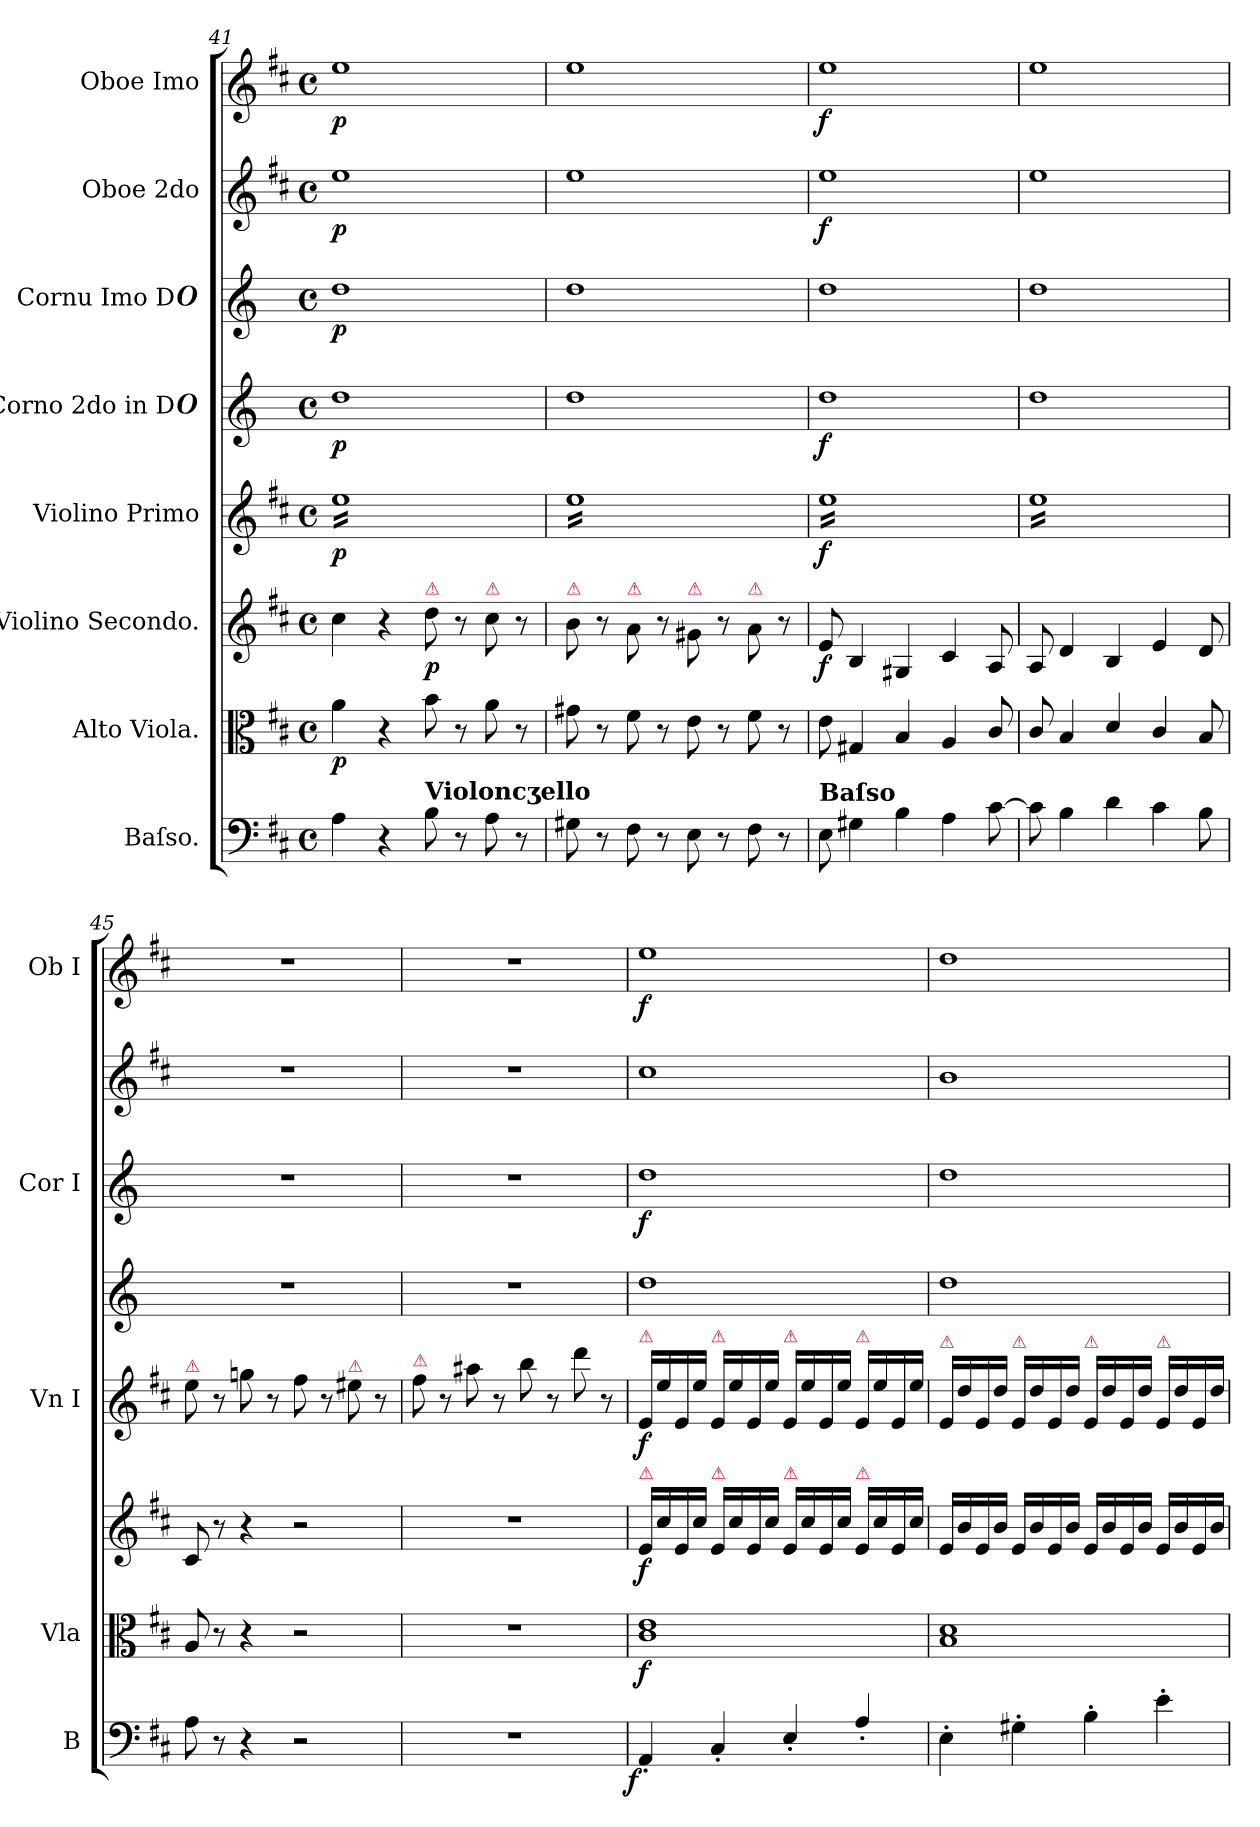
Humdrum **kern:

**kern	**dynam	**kern	**dynam	**kern	**dynam	**kern	**dynam	**kern	**dynam	**kern	**dynam	**kern	**dynam	**kern	**dynam
*part8	*part8	*part7	*part7	*part6	*part6	*part5	*part5	*part4	*part4	*part3	*part3	*part2	*part2	*part1	*part1
*staff8	*staff8	*staff7	*staff7	*staff6	*staff6	*staff5	*staff5	*staff4	*staff4	*staff3	*staff3	*staff2	*staff2	*staff1	*staff1
*I"Baſso.	*	*I"Alto Viola.	*	*I"Violino Secondo.	*	*I"Violino Primo	*	*I"Corno 2do in D#	*	*I"Cornu Imo D#	*	*I"Oboe 2do	*	*I"Oboe Imo	*
*I'B	*	*I'Vla	*	*	*	*I'Vn I	*	*	*	*I'Cor I	*	*	*	*I'Ob I	*
*clefF4	*	*clefC3	*	*clefG2	*	*clefG2	*	*clefG2	*	*clefG2	*	*clefG2	*	*clefG2	*
*	*	*	*	*	*	*	*	*ITrd-1c-2	*	*ITrd-1c-2	*	*	*	*	*
*k[f#c#]	*	*k[f#c#]	*	*k[f#c#]	*	*k[f#c#]	*	*k[f#c#]	*	*k[f#c#]	*	*k[f#c#]	*	*k[f#c#]	*
*D:	*	*D:	*	*D:	*	*D:	*	*	*	*	*	*D:	*	*D:	*
*M4/4	*	*M4/4	*	*M4/4	*	*M4/4	*	*M4/4	*	*M4/4	*	*M4/4	*	*M4/4	*
*met(c)	*	*met(c)	*	*met(c)	*	*met(c)	*	*met(c)	*	*met(c)	*	*met(c)	*	*met(c)	*
=41	=41	=41	=41	=41	=41	=41	=41	=41	=41	=41	=41	=41	=41	=41	=41
*	*	*	*	*	*	*tremolo	*	*	*	*	*	*	*	*	*
4A\	.	4a\	p	4cc#\	.	16ee\LL	p	1ee	p	1ee	p	1ee	p	1ee	p
.	.	.	.	.	.	16ee\	.	.	.	.	.	.	.	.	.
.	.	.	.	.	.	16ee\	.	.	.	.	.	.	.	.	.
.	.	.	.	.	.	16ee\	.	.	.	.	.	.	.	.	.
4r	.	4r	.	4r	.	16ee\	.	.	.	.	.	.	.	.	.
.	.	.	.	.	.	16ee\	.	.	.	.	.	.	.	.	.
.	.	.	.	.	.	16ee\	.	.	.	.	.	.	.	.	.
.	.	.	.	.	.	16ee\	.	.	.	.	.	.	.	.	.
!	!	!	!	!LO:TX:a:color=crimson:t=⚠	!	!	!	!	!	!	!	!	!	!	!
!LO:TX:a:B:t=Violoncʒello	!	!	!	!	!	!	!	!	!	!	!	!	!	!	!
8B\	.	8b\	.	8dd\	p	16ee\	.	.	.	.	.	.	.	.	.
.	.	.	.	.	.	16ee\	.	.	.	.	.	.	.	.	.
8r	.	8r	.	8r	.	16ee\	.	.	.	.	.	.	.	.	.
.	.	.	.	.	.	16ee\	.	.	.	.	.	.	.	.	.
!	!	!	!	!LO:TX:a:color=crimson:t=⚠	!	!	!	!	!	!	!	!	!	!	!
8A\	.	8a\	.	8cc#\	.	16ee\	.	.	.	.	.	.	.	.	.
.	.	.	.	.	.	16ee\	.	.	.	.	.	.	.	.	.
8r	.	8r	.	8r	.	16ee\	.	.	.	.	.	.	.	.	.
.	.	.	.	.	.	16ee\JJ	.	.	.	.	.	.	.	.	.
=42	=42	=42	=42	=42	=42	=42	=42	=42	=42	=42	=42	=42	=42	=42	=42
!	!	!	!	!LO:TX:a:color=crimson:t=⚠	!	!	!	!	!	!	!	!	!	!	!
8G#X\	.	8g#X\	.	8b\	.	16ee\LL	.	1ee	.	1ee	.	1ee	.	1ee	.
.	.	.	.	.	.	16ee\	.	.	.	.	.	.	.	.	.
8r	.	8r	.	8r	.	16ee\	.	.	.	.	.	.	.	.	.
.	.	.	.	.	.	16ee\	.	.	.	.	.	.	.	.	.
!	!	!	!	!LO:TX:a:color=crimson:t=⚠	!	!	!	!	!	!	!	!	!	!	!
8F#\	.	8f#\	.	8a\	.	16ee\	.	.	.	.	.	.	.	.	.
.	.	.	.	.	.	16ee\	.	.	.	.	.	.	.	.	.
8r	.	8r	.	8r	.	16ee\	.	.	.	.	.	.	.	.	.
.	.	.	.	.	.	16ee\	.	.	.	.	.	.	.	.	.
!	!	!	!	!LO:TX:a:color=crimson:t=⚠	!	!	!	!	!	!	!	!	!	!	!
8E\	.	8e\	.	8g#X\	.	16ee\	.	.	.	.	.	.	.	.	.
.	.	.	.	.	.	16ee\	.	.	.	.	.	.	.	.	.
8r	.	8r	.	8r	.	16ee\	.	.	.	.	.	.	.	.	.
.	.	.	.	.	.	16ee\	.	.	.	.	.	.	.	.	.
!	!	!	!	!LO:TX:a:color=crimson:t=⚠	!	!	!	!	!	!	!	!	!	!	!
8F#\	.	8f#\	.	8a\	.	16ee\	.	.	.	.	.	.	.	.	.
.	.	.	.	.	.	16ee\	.	.	.	.	.	.	.	.	.
8r	.	8r	.	8r	.	16ee\	.	.	.	.	.	.	.	.	.
.	.	.	.	.	.	16ee\JJ	.	.	.	.	.	.	.	.	.
=43	=43	=43	=43	=43	=43	=43	=43	=43	=43	=43	=43	=43	=43	=43	=43
!LO:TX:a:B:t=Baſso	!	!	!	!	!	!	!	!	!	!	!	!	!	!	!
8E\	.	8e\	.	8e/	f	16ee\LL	f	1ee	f	1ee	for.	1ee	f	1ee	f
.	.	.	.	.	.	16ee\	.	.	.	.	.	.	.	.	.
4G#X\	.	4G#X/	.	4B/	.	16ee\	.	.	.	.	.	.	.	.	.
.	.	.	.	.	.	16ee\	.	.	.	.	.	.	.	.	.
.	.	.	.	.	.	16ee\	.	.	.	.	.	.	.	.	.
.	.	.	.	.	.	16ee\	.	.	.	.	.	.	.	.	.
4B\	.	4B/	.	4G#X/	.	16ee\	.	.	.	.	.	.	.	.	.
.	.	.	.	.	.	16ee\	.	.	.	.	.	.	.	.	.
.	.	.	.	.	.	16ee\	.	.	.	.	.	.	.	.	.
.	.	.	.	.	.	16ee\	.	.	.	.	.	.	.	.	.
4A\	.	4A/	.	4c#/	.	16ee\	.	.	.	.	.	.	.	.	.
.	.	.	.	.	.	16ee\	.	.	.	.	.	.	.	.	.
.	.	.	.	.	.	16ee\	.	.	.	.	.	.	.	.	.
.	.	.	.	.	.	16ee\	.	.	.	.	.	.	.	.	.
[8c#\	.	8c#/	.	8A/	.	16ee\	.	.	.	.	.	.	.	.	.
.	.	.	.	.	.	16ee\JJ	.	.	.	.	.	.	.	.	.
=44	=44	=44	=44	=44	=44	=44	=44	=44	=44	=44	=44	=44	=44	=44	=44
8c#\]	.	8c#/	.	8A/	.	16ee\LL	.	1ee	.	1ee	.	1ee	.	1ee	.
.	.	.	.	.	.	16ee\	.	.	.	.	.	.	.	.	.
4B\	.	4B/	.	4d/	.	16ee\	.	.	.	.	.	.	.	.	.
.	.	.	.	.	.	16ee\	.	.	.	.	.	.	.	.	.
.	.	.	.	.	.	16ee\	.	.	.	.	.	.	.	.	.
.	.	.	.	.	.	16ee\	.	.	.	.	.	.	.	.	.
4d\	.	4d/	.	4B/	.	16ee\	.	.	.	.	.	.	.	.	.
.	.	.	.	.	.	16ee\	.	.	.	.	.	.	.	.	.
.	.	.	.	.	.	16ee\	.	.	.	.	.	.	.	.	.
.	.	.	.	.	.	16ee\	.	.	.	.	.	.	.	.	.
4c#\	.	4c#/	.	4e/	.	16ee\	.	.	.	.	.	.	.	.	.
.	.	.	.	.	.	16ee\	.	.	.	.	.	.	.	.	.
.	.	.	.	.	.	16ee\	.	.	.	.	.	.	.	.	.
.	.	.	.	.	.	16ee\	.	.	.	.	.	.	.	.	.
8B\	.	8B/	.	8d/	.	16ee\	.	.	.	.	.	.	.	.	.
.	.	.	.	.	.	16ee\JJ	.	.	.	.	.	.	.	.	.
*	*	*	*	*	*	*Xtremolo	*	*	*	*	*	*	*	*	*
=45	=45	=45	=45	=45	=45	=45	=45	=45	=45	=45	=45	=45	=45	=45	=45
!	!	!	!	!	!	!LO:TX:a:color=crimson:t=⚠	!	!	!	!	!	!	!	!	!
8A\	.	8A/	.	8c#/	.	8ee\	.	1r	.	1r	.	1r	.	1r	.
8r	.	8r	.	8r	.	8r	.	.	.	.	.	.	.	.	.
4r	.	4r	.	4r	.	8ggn\	.	.	.	.	.	.	.	.	.
.	.	.	.	.	.	8r	.	.	.	.	.	.	.	.	.
2r	.	2r	.	2r	.	8ff#\	.	.	.	.	.	.	.	.	.
.	.	.	.	.	.	8r	.	.	.	.	.	.	.	.	.
!	!	!	!	!	!	!LO:TX:a:color=crimson:t=⚠	!	!	!	!	!	!	!	!	!
.	.	.	.	.	.	8ee#X\	.	.	.	.	.	.	.	.	.
.	.	.	.	.	.	8r	.	.	.	.	.	.	.	.	.
=46	=46	=46	=46	=46	=46	=46	=46	=46	=46	=46	=46	=46	=46	=46	=46
!	!	!	!	!	!	!LO:TX:a:color=crimson:t=⚠	!	!	!	!	!	!	!	!	!
1r	.	1r	.	1r	.	8ff#\	.	1r	.	1r	.	1r	.	1r	.
.	.	.	.	.	.	8r	.	.	.	.	.	.	.	.	.
.	.	.	.	.	.	8aa#X\	.	.	.	.	.	.	.	.	.
.	.	.	.	.	.	8r	.	.	.	.	.	.	.	.	.
.	.	.	.	.	.	8bb\	.	.	.	.	.	.	.	.	.
.	.	.	.	.	.	8r	.	.	.	.	.	.	.	.	.
.	.	.	.	.	.	8ddd\	.	.	.	.	.	.	.	.	.
.	.	.	.	.	.	8r	.	.	.	.	.	.	.	.	.
=47	=47	=47	=47	=47	=47	=47	=47	=47	=47	=47	=47	=47	=47	=47	=47
!	!	!	!	!	!	!LO:TX:a:color=crimson:t=⚠	!	!	!	!	!	!	!	!	!
!	!	!	!	!LO:TX:a:color=crimson:t=⚠	!	!	!	!	!	!	!	!	!	!	!
!	!LO:DY:rj	!	!	!	!	!	!	!	!	!	!	!	!	!	!
4AA'/	f	1c# 1e	f	16e/LL	f	16e/LL	f	1ee	.	1ee	f	1cc#	.	1ee	f
.	.	.	.	16cc#\	.	16ee\	.	.	.	.	.	.	.	.	.
.	.	.	.	16e/	.	16e/	.	.	.	.	.	.	.	.	.
.	.	.	.	16cc#\JJ	.	16ee\JJ	.	.	.	.	.	.	.	.	.
!	!	!	!	!	!	!LO:TX:a:color=crimson:t=⚠	!	!	!	!	!	!	!	!	!
!	!	!	!	!LO:TX:a:color=crimson:t=⚠	!	!	!	!	!	!	!	!	!	!	!
4C#'/	.	.	.	16e/LL	.	16e/LL	.	.	.	.	.	.	.	.	.
.	.	.	.	16cc#\	.	16ee\	.	.	.	.	.	.	.	.	.
.	.	.	.	16e/	.	16e/	.	.	.	.	.	.	.	.	.
.	.	.	.	16cc#\JJ	.	16ee\JJ	.	.	.	.	.	.	.	.	.
!	!	!	!	!	!	!LO:TX:a:color=crimson:t=⚠	!	!	!	!	!	!	!	!	!
!	!	!	!	!LO:TX:a:color=crimson:t=⚠	!	!	!	!	!	!	!	!	!	!	!
4E'/	.	.	.	16e/LL	.	16e/LL	.	.	.	.	.	.	.	.	.
.	.	.	.	16cc#\	.	16ee\	.	.	.	.	.	.	.	.	.
.	.	.	.	16e/	.	16e/	.	.	.	.	.	.	.	.	.
.	.	.	.	16cc#\JJ	.	16ee\JJ	.	.	.	.	.	.	.	.	.
!	!	!	!	!	!	!LO:TX:a:color=crimson:t=⚠	!	!	!	!	!	!	!	!	!
!	!	!	!	!LO:TX:a:color=crimson:t=⚠	!	!	!	!	!	!	!	!	!	!	!
4A'/	.	.	.	16e/LL	.	16e/LL	.	.	.	.	.	.	.	.	.
.	.	.	.	16cc#\	.	16ee\	.	.	.	.	.	.	.	.	.
.	.	.	.	16e/	.	16e/	.	.	.	.	.	.	.	.	.
.	.	.	.	16cc#\JJ	.	16ee\JJ	.	.	.	.	.	.	.	.	.
=48	=48	=48	=48	=48	=48	=48	=48	=48	=48	=48	=48	=48	=48	=48	=48
!	!	!	!	!	!	!LO:TX:a:color=crimson:t=⚠	!	!	!	!	!	!	!	!	!
4E'\	.	1B 1d	.	16e/LL	.	16e/LL	.	1ee	.	1ee	.	1b	.	1dd	.
.	.	.	.	16b/	.	16dd\	.	.	.	.	.	.	.	.	.
.	.	.	.	16e/	.	16e/	.	.	.	.	.	.	.	.	.
.	.	.	.	16b/JJ	.	16dd\JJ	.	.	.	.	.	.	.	.	.
!	!	!	!	!	!	!LO:TX:a:color=crimson:t=⚠	!	!	!	!	!	!	!	!	!
4G#X'\	.	.	.	16e/LL	.	16e/LL	.	.	.	.	.	.	.	.	.
.	.	.	.	16b/	.	16dd\	.	.	.	.	.	.	.	.	.
.	.	.	.	16e/	.	16e/	.	.	.	.	.	.	.	.	.
.	.	.	.	16b/JJ	.	16dd\JJ	.	.	.	.	.	.	.	.	.
!	!	!	!	!	!	!LO:TX:a:color=crimson:t=⚠	!	!	!	!	!	!	!	!	!
4B'\	.	.	.	16e/LL	.	16e/LL	.	.	.	.	.	.	.	.	.
.	.	.	.	16b/	.	16dd\	.	.	.	.	.	.	.	.	.
.	.	.	.	16e/	.	16e/	.	.	.	.	.	.	.	.	.
.	.	.	.	16b/JJ	.	16dd\JJ	.	.	.	.	.	.	.	.	.
!	!	!	!	!	!	!LO:TX:a:color=crimson:t=⚠	!	!	!	!	!	!	!	!	!
4e'\	.	.	.	16e/LL	.	16e/LL	.	.	.	.	.	.	.	.	.
.	.	.	.	16b/	.	16dd\	.	.	.	.	.	.	.	.	.
.	.	.	.	16e/	.	16e/	.	.	.	.	.	.	.	.	.
.	.	.	.	16b/JJ	.	16dd\JJ	.	.	.	.	.	.	.	.	.
=	=	=	=	=	=	=	=	=	=	=	=	=	=	=	=
*-	*-	*-	*-	*-	*-	*-	*-	*-	*-	*-	*-	*-	*-	*-	*-
